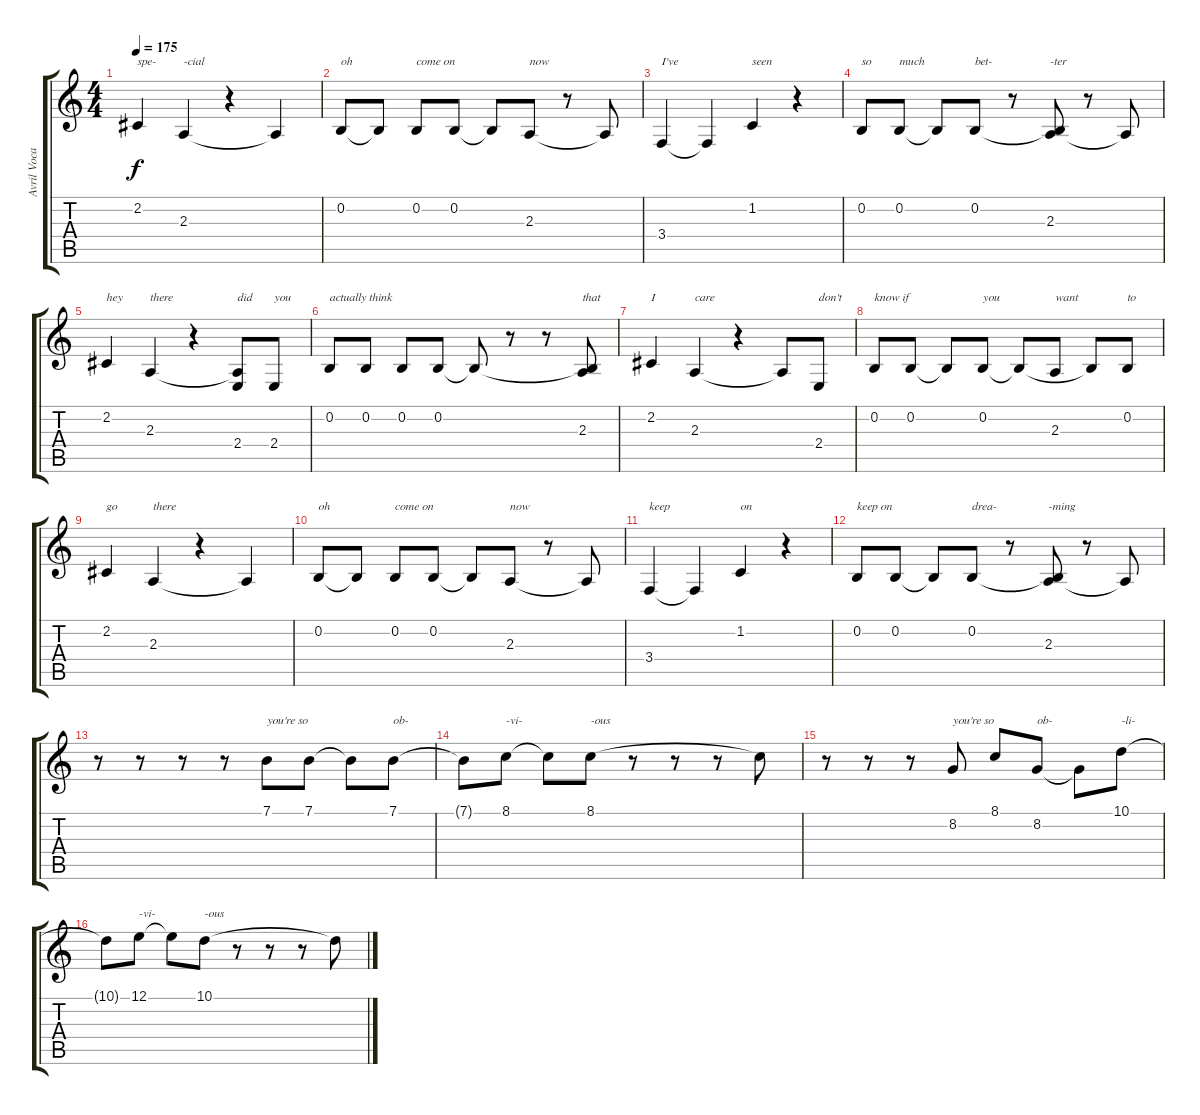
\track ("Avril Vocals" "Avril Voca") {instrument clarinet}
\staff {score tabs}
\tuning (E4 B3 G3 D3 A2 E2) {hide}
\ts (4 4)
\tempo 175
\clef g2
\ks c
2.2.4{txt "spe-" dy f} 2.3.4{txt "-cial"} r.4 2.3{t}.4 |
0.2.8{txt "oh"} 0.2{t}.8 0.2.8{txt "come on"} 0.2.8 0.2{t}.8 2.3.8{txt "now"} r.8 2.3{t}.8 |
3.4.4{txt "I've"} 3.4{t}.4 1.2.4{txt "seen"} r.4 |
0.2.8{txt "so"} 0.2.8{txt "much"} 0.2{t}.8 0.2.8{txt "bet-"} r.8 (0.2{t} 2.3).8{txt "-ter"} r.8 2.3{t}.8 |
2.2.4{txt "hey"} 2.3.4{txt "there"} r.4 (2.3{t} 2.4).8{txt "did"} 2.4.8{txt "you"} |
0.2.8{txt "actually think"} 0.2.8 0.2.8 0.2.8 0.2{t}.8 r.8 r.8 (0.2{t} 2.3).8{txt "that"} |
2.2.4{txt "I"} 2.3.4{txt "care"} r.4 2.3{t}.8 2.4.8{txt "don't"} |
0.2.8{txt "know if"} 0.2.8 0.2{t}.8 0.2.8{txt "you"} 0.2{t}.8 2.3.8{txt "want"} 0.2{t}.8 0.2.8{txt "to"} |
2.2.4{txt "go"} 2.3.4{txt "there"} r.4 2.3{t}.4 |
0.2.8{txt "oh"} 0.2{t}.8 0.2.8{txt "come on"} 0.2.8 0.2{t}.8 2.3.8{txt "now"} r.8 2.3{t}.8 |
3.4.4{txt "keep"} 3.4{t}.4 1.2.4{txt "on"} r.4 |
0.2.8{txt "keep on"} 0.2.8 0.2{t}.8 0.2.8{txt "drea-"} r.8 (0.2{t} 2.3).8{txt "-ming"} r.8 2.3{t}.8 |
r.8 r.8 r.8 r.8 7.1.8{txt "you're so"} 7.1.8 7.1{t}.8 7.1.8{txt "ob-"} |
7.1{t}.8 8.1.8{txt "-vi-"} 8.1{t}.8 8.1.8{txt "-ous"} r.8 r.8 r.8 8.1{t}.8 |
r.8 r.8 r.8 8.2.8{txt "you're so"} 8.1.8 8.2.8{txt "ob-"} 8.2{t}.8 10.1.8{txt "-li-"} |
10.1{t}.8 12.1.8{txt "-vi-"} 12.1{t}.8 10.1.8{txt "-ous"} r.8 r.8 r.8 10.1{t}.8
